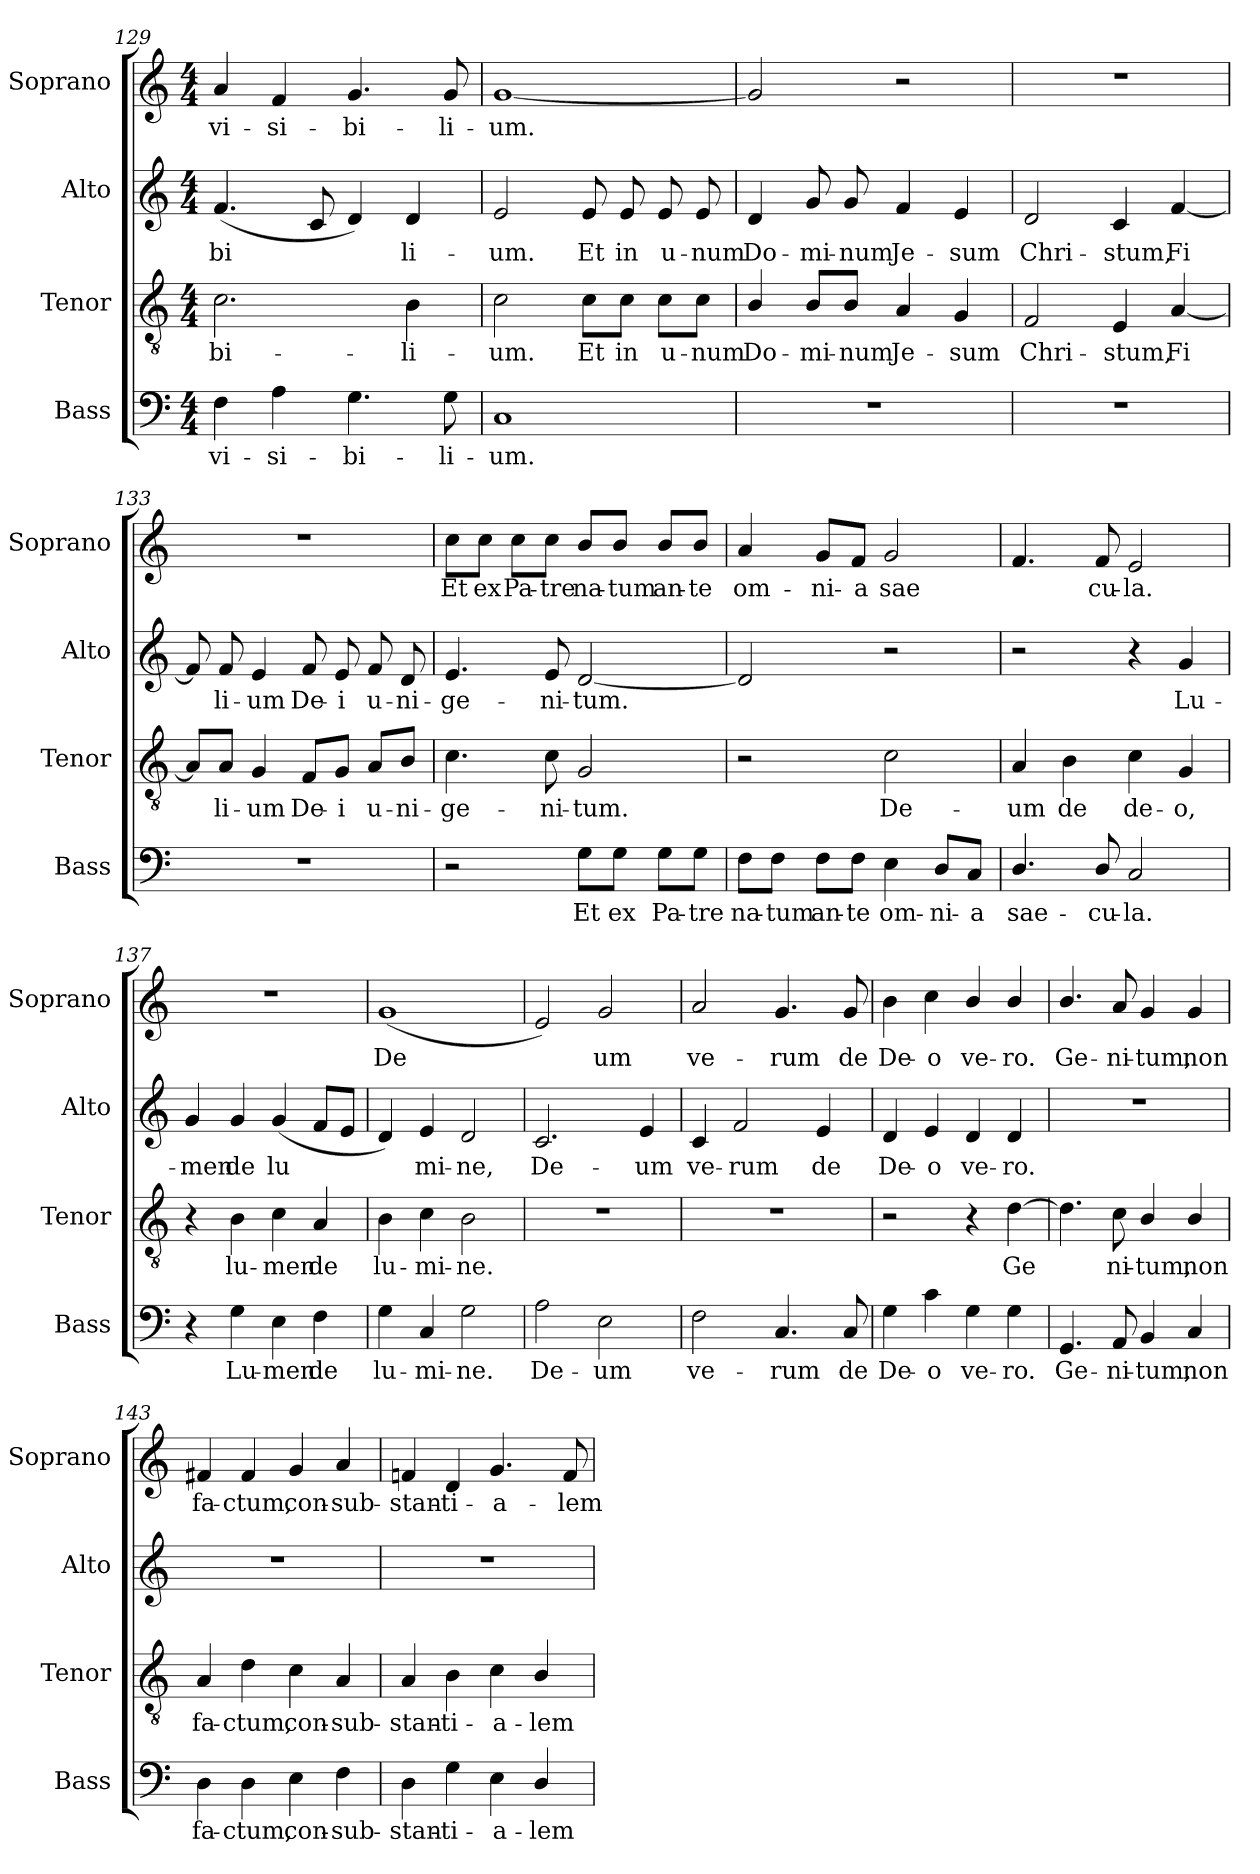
**kern	**text	**kern	**text	**kern	**text	**kern	**text
*part4	*part4	*part3	*part3	*part2	*part2	*part1	*part1
*staff4	*staff4	*staff3	*staff3	*staff2	*staff2	*staff1	*staff1
*I"Bass	*	*I"Tenor	*	*I"Alto	*	*I"Soprano	*
*I'Bass	*	*I'Tenor	*	*I'Alto	*	*I'Soprano	*
*clefF4	*	*clefGv2	*	*clefG2	*	*clefG2	*
*k[]	*	*k[]	*	*k[]	*	*k[]	*
*C:	*	*C:	*	*C:	*	*C:	*
*M4/4	*	*M4/4	*	*M4/4	*	*M4/4	*
=129	=129	=129	=129	=129	=129	=129	=129
!	!LO:LY:b	!	!LO:LY:b	!	!LO:LY:b	!	!LO:LY:b
4F\	-vi-	2.c\	-bi-	(<4.f/	-bi­	4a/	-vi-
!	!LO:LY:b	!	!	!	!	!	!LO:LY:b
4A\	-si-	.	.	.	.	4f/	-si-
.	.	.	.	8c/	.	.	.
!	!LO:LY:b	!	!	!	!	!	!LO:LY:b
4.G\	-bi-	.	.	4d/)	.	4.g/	-bi-
!	!	!	!LO:LY:b	!	!LO:LY:b	!	!
.	.	4B\	-li-	4d/	li-	.	.
!	!LO:LY:b	!	!	!	!	!	!LO:LY:b
8G\	-li-	.	.	.	.	8g/	-li-
=130	=130	=130	=130	=130	=130	=130	=130
!	!LO:LY:b	!	!LO:LY:b	!	!LO:LY:b	!	!LO:LY:b
1C	-um.	2c\	-um.	2e/	-um.	[1g	-um.
!	!	!	!LO:LY:b	!	!LO:LY:b	!	!
.	.	8c\L	Et	8e/	Et	.	.
!	!	!	!LO:LY:b	!	!LO:LY:b	!	!
.	.	8c\J	in	8e/	in	.	.
!	!	!	!LO:LY:b	!	!LO:LY:b	!	!
.	.	8c\L	u-	8e/	u-	.	.
!	!	!	!LO:LY:b	!	!LO:LY:b	!	!
.	.	8c\J	-num	8e/	-num	.	.
!!LO:LB:g=z
=131	=131	=131	=131	=131	=131	=131	=131
!	!	!	!LO:LY:b	!	!LO:LY:b	!	!
1r	.	4B/	Do-	4d/	Do-	2g/]	.
!	!	!	!LO:LY:b	!	!LO:LY:b	!	!
.	.	8B/L	-mi-	8g/	-mi-	.	.
!	!	!	!LO:LY:b	!	!LO:LY:b	!	!
.	.	8B/J	-num	8g/	-num	.	.
!	!	!	!LO:LY:b	!	!LO:LY:b	!	!
.	.	4A/	Je-	4f/	Je-	2r	.
!	!	!	!LO:LY:b	!	!LO:LY:b	!	!
.	.	4G/	-sum	4e/	-sum	.	.
=132	=132	=132	=132	=132	=132	=132	=132
!	!	!	!LO:LY:b	!	!LO:LY:b	!	!
1r	.	2F/	Chri-	2d/	Chri-	1r	.
!	!	!	!LO:LY:b	!	!LO:LY:b	!	!
.	.	4E/	-stum,	4c/	-stum,	.	.
!	!	!	!LO:LY:b	!	!LO:LY:b	!	!
.	.	[4A/	Fi­	[4f/	Fi­	.	.
=133	=133	=133	=133	=133	=133	=133	=133
1r	.	8A/L]	.	8f/]	.	1r	.
!	!	!	!LO:LY:b	!	!LO:LY:b	!	!
.	.	8A/J	li-	8f/	li-	.	.
!	!	!	!LO:LY:b	!	!LO:LY:b	!	!
.	.	4G/	-um	4e/	-um	.	.
!	!	!	!LO:LY:b	!	!LO:LY:b	!	!
.	.	8F/L	De-	8f/	De-	.	.
!	!	!	!LO:LY:b	!	!LO:LY:b	!	!
.	.	8G/J	-i	8e/	-i	.	.
!	!	!	!LO:LY:b	!	!LO:LY:b	!	!
.	.	8A/L	u-	8f/	u-	.	.
!	!	!	!LO:LY:b	!	!LO:LY:b	!	!
.	.	8B/J	-ni-	8d/	-ni-	.	.
=134	=134	=134	=134	=134	=134	=134	=134
!	!	!	!LO:LY:b	!	!LO:LY:b	!	!LO:LY:b
2r	.	4.c\	-ge-	4.e/	-ge-	8cc\L	Et
!	!	!	!	!	!	!	!LO:LY:b
.	.	.	.	.	.	8cc\J	ex
!	!	!	!	!	!	!	!LO:LY:b
.	.	.	.	.	.	8cc\L	Pa-
!	!	!	!LO:LY:b	!	!LO:LY:b	!	!LO:LY:b
.	.	8c\	-ni-	8e/	-ni-	8cc\J	-tre
!	!LO:LY:b	!	!LO:LY:b	!	!LO:LY:b	!	!LO:LY:b
8G\L	Et	2G/	-tum.	[2d/	-tum.	8b/L	na-
!	!LO:LY:b	!	!	!	!	!	!LO:LY:b
8G\J	ex	.	.	.	.	8b/J	-tum
!	!LO:LY:b	!	!	!	!	!	!LO:LY:b
8G\L	Pa-	.	.	.	.	8b/L	an-
!	!LO:LY:b	!	!	!	!	!	!LO:LY:b
8G\J	-tre	.	.	.	.	8b/J	-te
=135	=135	=135	=135	=135	=135	=135	=135
!	!LO:LY:b	!	!	!	!	!	!LO:LY:b
8F\L	na-	2r	.	2d/]	.	4a/	om-
!	!LO:LY:b	!	!	!	!	!	!
8F\J	-tum	.	.	.	.	.	.
!	!LO:LY:b	!	!	!	!	!	!LO:LY:b
8F\L	an-	.	.	.	.	8g/L	-ni-
!	!LO:LY:b	!	!	!	!	!	!LO:LY:b
8F\J	-te	.	.	.	.	8f/J	-a
!	!LO:LY:b	!	!LO:LY:b	!	!	!	!LO:LY:b
4E\	om-	2c\	De-	2r	.	2g/	sae­
!	!LO:LY:b	!	!	!	!	!	!
8D/L	-ni-	.	.	.	.	.	.
!	!LO:LY:b	!	!	!	!	!	!
8C/J	-a	.	.	.	.	.	.
!!LO:LB:g=z
=136	=136	=136	=136	=136	=136	=136	=136
!	!LO:LY:b	!	!LO:LY:b	!	!	!	!
4.D/	sae-	4A/	-um	2r	.	4.f/	.
!	!	!	!LO:LY:b	!	!	!	!
.	.	4B\	de	.	.	.	.
!	!LO:LY:b	!	!	!	!	!	!LO:LY:b
8D/	-cu-	.	.	.	.	8f/	cu-
!	!LO:LY:b	!	!LO:LY:b	!	!	!	!LO:LY:b
2C/	-la.	4c\	de-	4r	.	2e/	-la.
!	!	!	!LO:LY:b	!	!LO:LY:b	!	!
.	.	4G/	-o,	4g/	Lu-	.	.
=137	=137	=137	=137	=137	=137	=137	=137
!	!	!	!	!	!LO:LY:b	!	!
4r	.	4r	.	4g/	-men	1r	.
!	!LO:LY:b	!	!LO:LY:b	!	!LO:LY:b	!	!
4G\	Lu-	4B\	lu-	4g/	de	.	.
!	!LO:LY:b	!	!LO:LY:b	!	!LO:LY:b	!	!
4E\	-men	4c\	-men	(<4g/	lu­	.	.
!	!LO:LY:b	!	!LO:LY:b	!	!	!	!
4F\	de	4A/	de	8f/L	.	.	.
.	.	.	.	8e/J	.	.	.
=138	=138	=138	=138	=138	=138	=138	=138
!	!LO:LY:b	!	!LO:LY:b	!	!	!	!LO:LY:b
4G\	lu-	4B\	lu-	4d/)	.	(<1g	De­
!	!LO:LY:b	!	!LO:LY:b	!	!LO:LY:b	!	!
4C/	-mi-	4c\	-mi-	4e/	mi-	.	.
!	!LO:LY:b	!	!LO:LY:b	!	!LO:LY:b	!	!
2G\	-ne.	2B\	-ne.	2d/	-ne,	.	.
=139	=139	=139	=139	=139	=139	=139	=139
!	!LO:LY:b	!	!	!	!LO:LY:b	!	!
2A\	De-	1r	.	2.c/	De-	2e/)	.
!	!LO:LY:b	!	!	!	!	!	!LO:LY:b
2E\	-um	.	.	.	.	2g/	um
!	!	!	!	!	!LO:LY:b	!	!
.	.	.	.	4e/	-um	.	.
=140	=140	=140	=140	=140	=140	=140	=140
!	!LO:LY:b	!	!	!	!LO:LY:b	!	!LO:LY:b
2F\	ve-	1r	.	4c/	ve-	2a/	ve-
!	!	!	!	!	!LO:LY:b	!	!
.	.	.	.	2f/	-rum	.	.
!	!LO:LY:b	!	!	!	!	!	!LO:LY:b
4.C/	-rum	.	.	.	.	4.g/	-rum
!	!	!	!	!	!LO:LY:b	!	!
.	.	.	.	4e/	de	.	.
!	!LO:LY:b	!	!	!	!	!	!LO:LY:b
8C/	de	.	.	.	.	8g/	de
=141	=141	=141	=141	=141	=141	=141	=141
!	!LO:LY:b	!	!	!	!LO:LY:b	!	!LO:LY:b
4G\	De-	2r	.	4d/	De-	4b\	De-
!	!LO:LY:b	!	!	!	!LO:LY:b	!	!LO:LY:b
4c\	-o	.	.	4e/	-o	4cc\	-o
!	!LO:LY:b	!	!	!	!LO:LY:b	!	!LO:LY:b
4G\	ve-	4r	.	4d/	ve-	4b/	ve-
!	!LO:LY:b	!	!LO:LY:b	!	!LO:LY:b	!	!LO:LY:b
4G\	-ro.	[4d\	Ge­	4d/	-ro.	4b/	-ro.
=142	=142	=142	=142	=142	=142	=142	=142
!	!LO:LY:b	!	!	!	!	!	!LO:LY:b
4.GG/	Ge-	4.d\]	.	1r	.	4.b/	Ge-
!	!LO:LY:b	!	!LO:LY:b	!	!	!	!LO:LY:b
8AA/	-ni-	8c\	ni-	.	.	8a/	-ni-
!	!LO:LY:b	!	!LO:LY:b	!	!	!	!LO:LY:b
4BB/	-tum,	4B/	-tum,	.	.	4g/	-tum,
!	!LO:LY:b	!	!LO:LY:b	!	!	!	!LO:LY:b
4C/	non	4B/	non	.	.	4g/	non
!!LO:PB:g=z
=143	=143	=143	=143	=143	=143	=143	=143
!	!LO:LY:b	!	!LO:LY:b	!	!	!	!LO:LY:b
4D\	fa-	4A/	fa-	1r	.	4f#X/	fa-
!	!LO:LY:b	!	!LO:LY:b	!	!	!	!LO:LY:b
4D\	-ctum,	4d\	-ctum,	.	.	4f#/	-ctum,
!	!LO:LY:b	!	!LO:LY:b	!	!	!	!LO:LY:b
4E\	con-	4c\	con-	.	.	4g/	con-
!	!LO:LY:b	!	!LO:LY:b	!	!	!	!LO:LY:b
4F\	-sub-	4A/	-sub-	.	.	4a/	-sub-
=144	=144	=144	=144	=144	=144	=144	=144
!	!LO:LY:b	!	!LO:LY:b	!	!	!	!LO:LY:b
4D\	-stan-	4A/	-stan-	1r	.	4fni/	-stan-
!	!LO:LY:b	!	!LO:LY:b	!	!	!	!LO:LY:b
4G\	-ti-	4B\	-ti-	.	.	4d/	-ti-
!	!LO:LY:b	!	!LO:LY:b	!	!	!	!LO:LY:b
4E\	-a-	4c\	-a-	.	.	4.g/	-a-
!	!LO:LY:b	!	!LO:LY:b	!	!	!	!
4D/	-lem	4B/	-lem	.	.	.	.
!	!	!	!	!	!	!	!LO:LY:b
.	.	.	.	.	.	8f/	-lem
=	=	=	=	=	=	=	=
*-	*-	*-	*-	*-	*-	*-	*-
